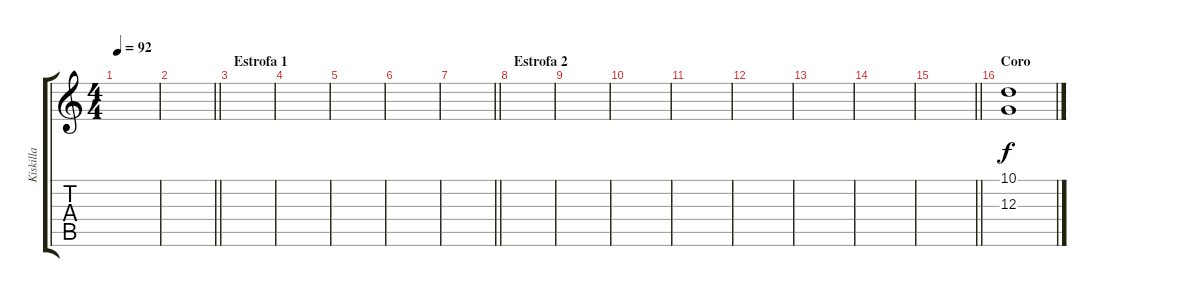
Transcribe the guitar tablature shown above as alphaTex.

\track ("Kiskilla" "Kiskilla") {instrument stringensemble1}
\staff {score tabs}
\tuning (E4 B3 G3 D3 A2 E2) {hide}
\ts (4 4)
\tempo 92
\clef g2
\ks c
|
\barLineRight lightlight
|
\section ("" "Estrofa 1")
|
|
|
|
\barLineRight lightlight
|
\section ("" "Estrofa 2")
|
|
|
|
|
|
|
\barLineRight lightlight
|
\section ("" "Coro")
(10.1 12.3).1
